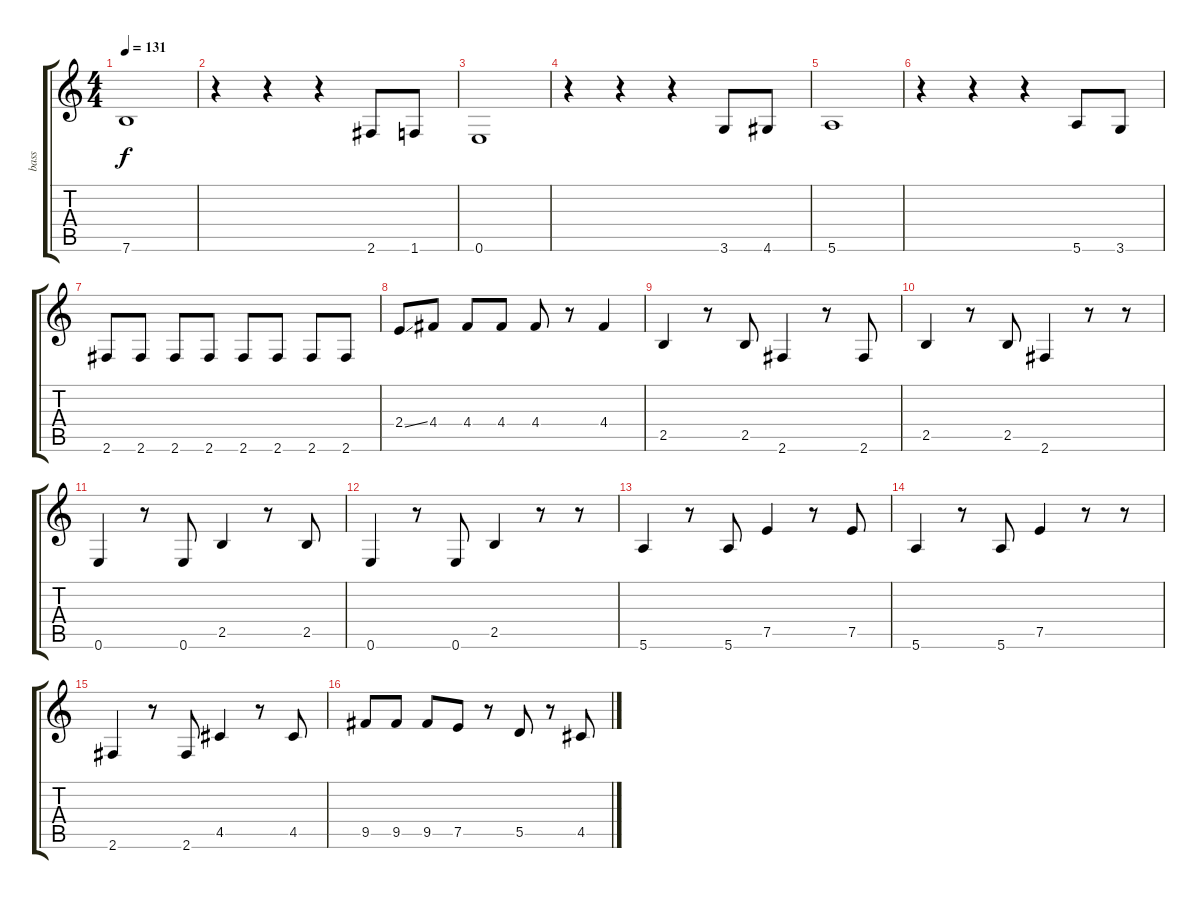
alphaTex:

\track ("bass" "bass") {instrument electricbassfinger}
\staff {score tabs}
\tuning (E4 B3 G3 D3 A2 E2) {hide}
\ts (4 4)
\tempo 131
\clef g2
\ks c
7.6.1{dy f} |
r.4 r.4 r.4 2.6.8 1.6.8 |
0.6.1 |
r.4 r.4 r.4 3.6.8 4.6.8 |
5.6.1 |
r.4 r.4 r.4 5.6.8 3.6.8 |
2.6.8 2.6.8 2.6.8 2.6.8 2.6.8 2.6.8 2.6.8 2.6.8 |
2.4{ss}.8 4.4.8 4.4.8 4.4.8 4.4.8 r.8 4.4.4 |
2.5.4 r.8 2.5.8 2.6.4 r.8 2.6.8 |
2.5.4 r.8 2.5.8 2.6.4 r.8 r.8 |
0.6.4 r.8 0.6.8 2.5.4 r.8 2.5.8 |
0.6.4 r.8 0.6.8 2.5.4 r.8 r.8 |
5.6.4 r.8 5.6.8 7.5.4 r.8 7.5.8 |
5.6.4 r.8 5.6.8 7.5.4 r.8 r.8 |
2.6.4 r.8 2.6.8 4.5.4 r.8 4.5.8 |
9.5.8 9.5.8 9.5.8 7.5.8 r.8 5.5.8 r.8 4.5.8
